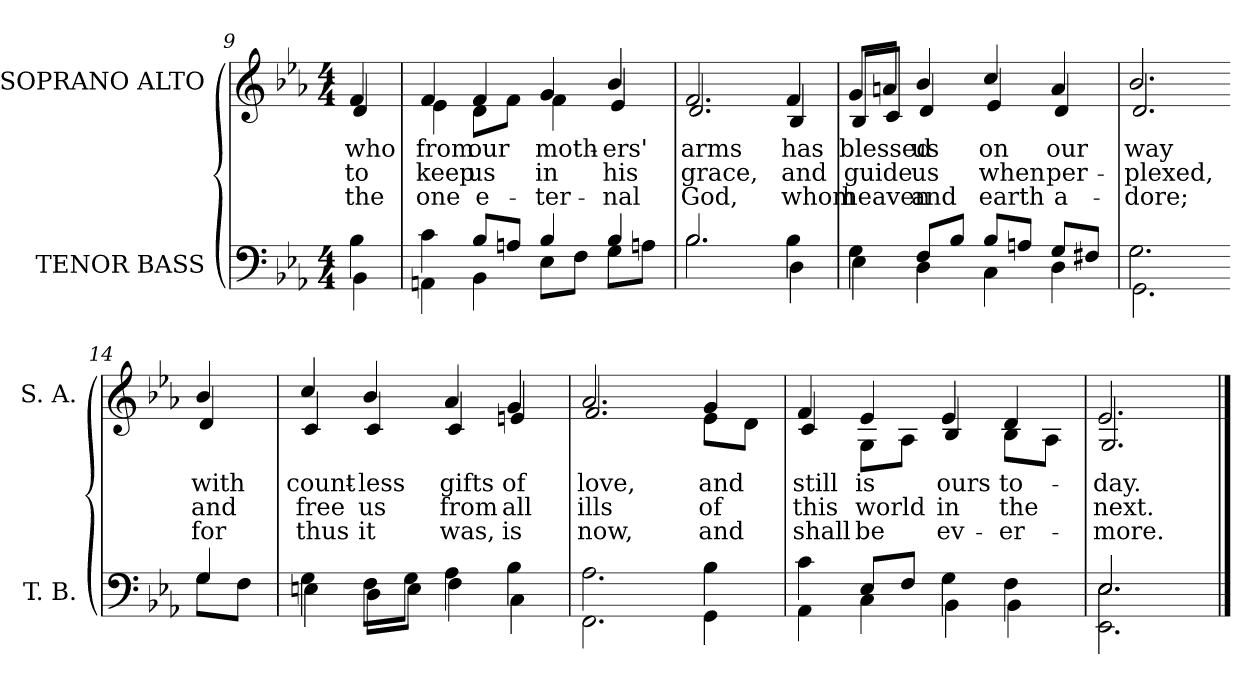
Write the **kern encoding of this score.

**kern	**kern	**text	**text	**text
*part2	*part1	*part1	*part1	*part1
*staff2	*staff1	*staff1	*staff1	*staff1
*I"TENOR BASS	*I"SOPRANO ALTO	*	*	*
*I'T. B.	*I'S. A.	*	*	*
!!LO:LB:g=z
*clefF4	*clefG2	*	*	*
*k[b-e-a-]	*k[b-e-a-]	*	*	*
*E-:	*E-:	*	*	*
*M4/4	*M4/4	*	*	*
=9	=9	=9	=9	=9
*^	*	*	*	*
!	!	!	!LO:LY:b:color=#000000	!LO:LY:b:color=#000000	!LO:LY:b:color=#000000
*	*	*^	*	*	*
4B-i\	4BB-i\	4fi/	4di/	who	to	the
=10	=10	=10	=10	=10	=10	=10
!	!	!	!	!LO:LY:b:color=#000000	!LO:LY:b:color=#000000	!LO:LY:b:color=#000000
4ci\	4AAni\	4fi/	4e-i\	from	keep	one
!	!	!	!	!LO:LY:b:color=#000000	!LO:LY:b:color=#000000	!LO:LY:b:color=#000000
8B-i/L	4BB-i\	4fi/	8di\L	our	us	e-
8Ani/J	.	.	8fi\J	.	.	.
!	!	!	!	!LO:LY:b:color=#000000	!LO:LY:b:color=#000000	!LO:LY:b:color=#000000
4B-i/	8E-i\L	4gi/	4fi\	moth-	in	-ter-
.	8Fi\J	.	.	.	.	.
!	!	!	!	!LO:LY:b:color=#000000	!LO:LY:b:color=#000000	!LO:LY:b:color=#000000
4B-i/	8Gi\L	4b-i/	4e-i/	-ers'	his	-nal
.	8Ani\J	.	.	.	.	.
=11	=11	=11	=11	=11	=11	=11
!	!	!	!	!LO:LY:b:color=#000000	!LO:LY:b:color=#000000	!LO:LY:b:color=#000000
2.B-i/	2.B-i\	2.fi/	2.di/	arms	grace,	God,
!	!	!	!	!LO:LY:b:color=#000000	!LO:LY:b:color=#000000	!LO:LY:b:color=#000000
4B-i\	4Di\	4fi/	4B-i/	has	and	whom
=12	=12	=12	=12	=12	=12	=12
!	!	!	!	!LO:LY:b:color=#000000	!LO:LY:b:color=#000000	!LO:LY:b:color=#000000
4Gi\	4E-i\	8gi/L	8B-i/L	blessed	guide	heaven
.	.	8ani/J	8ci/J	.	.	.
!	!	!	!	!LO:LY:b:color=#000000	!LO:LY:b:color=#000000	!LO:LY:b:color=#000000
8Fi/L	4Di\	4b-i/	4di/	us	us	and
8B-i/J	.	.	.	.	.	.
!	!	!	!	!LO:LY:b:color=#000000	!LO:LY:b:color=#000000	!LO:LY:b:color=#000000
8B-i/L	4Ci\	4cci/	4e-i/	on	when	earth
8Ani/J	.	.	.	.	.	.
!	!	!	!	!LO:LY:b:color=#000000	!LO:LY:b:color=#000000	!LO:LY:b:color=#000000
8Gi/L	4Di\	4ai/	4di/	our	per-	a-
8F#Xi/J	.	.	.	.	.	.
=13	=13	=13	=13	=13	=13	=13
!	!	!	!	!LO:LY:b:color=#000000	!LO:LY:b:color=#000000	!LO:LY:b:color=#000000
2.Gi\	2.GGi\	2.b-i/	2.di/	way	-plexed,	-dore;
!!LO:LB:g=z	!!
=14-	=14-	=14-	=14-	=14-	=14-	=14-
!	!	!	!	!LO:LY:b:color=#000000	!LO:LY:b:color=#000000	!LO:LY:b:color=#000000
4Gi/	8Gi\L	4b-i/	4di/	with	and	for
.	8Fi\J	.	.	.	.	.
=15	=15	=15	=15	=15	=15	=15
!	!	!	!	!LO:LY:b:color=#000000	!LO:LY:b:color=#000000	!LO:LY:b:color=#000000
4Gi\	4Eni\	4cci/	4ci/	count-	free	thus
!	!	!	!	!LO:LY:b:color=#000000	!LO:LY:b:color=#000000	!LO:LY:b:color=#000000
8Fi\L	8Di\L	4b-i/	4ci/	-less	us	it
8Gi\J	8Ei\J	.	.	.	.	.
!	!	!	!	!LO:LY:b:color=#000000	!LO:LY:b:color=#000000	!LO:LY:b:color=#000000
4A-i\	4Fi\	4a-i/	4ci/	gifts	from	was,
!	!	!	!	!LO:LY:b:color=#000000	!LO:LY:b:color=#000000	!LO:LY:b:color=#000000
4B-i\	4Ci\	4gi/	4eni/	of	all	is
=16	=16	=16	=16	=16	=16	=16
!	!	!	!	!LO:LY:b:color=#000000	!LO:LY:b:color=#000000	!LO:LY:b:color=#000000
2.A-i\	2.FFi\	2.a-i/	2.fi/	love,	ills	now,
!	!	!	!	!LO:LY:b:color=#000000	!LO:LY:b:color=#000000	!LO:LY:b:color=#000000
4B-i\	4GGi\	4gi/	8e-i\L	and	of	and
.	.	.	8di\J	.	.	.
=17	=17	=17	=17	=17	=17	=17
!	!	!	!	!LO:LY:b:color=#000000	!LO:LY:b:color=#000000	!LO:LY:b:color=#000000
4ci\	4AA-i\	4fi/	4ci/	still	this	shall
!	!	!	!	!LO:LY:b:color=#000000	!LO:LY:b:color=#000000	!LO:LY:b:color=#000000
8E-i/L	4Ci\	4e-i/	8Gi\L	is	world	be
8Fi/J	.	.	8A-i\J	.	.	.
!	!	!	!	!LO:LY:b:color=#000000	!LO:LY:b:color=#000000	!LO:LY:b:color=#000000
4Gi\	4BB-i\	4e-i/	4B-i/	ours	in	ev-
!	!	!	!	!LO:LY:b:color=#000000	!LO:LY:b:color=#000000	!LO:LY:b:color=#000000
4Fi\	4BB-i\	4di/	8B-i\L	to-	the	-er-
.	.	.	8A-i\J	.	.	.
=18	=18	=18	=18	=18	=18	=18
*	*^	*	*	*	*	*
!	!	!	!	!	!LO:LY:b:color=#000000	!LO:LY:b:color=#000000	!LO:LY:b:color=#000000
2.EE-i\	2.E-i/	2.E-i\	2.e-i/	2.Gi/	-day.	next.	-more.
*v	*v	*v	*	*	*	*	*
*	*v	*v	*	*	*
==	==	==	==	==
*-	*-	*-	*-	*-
